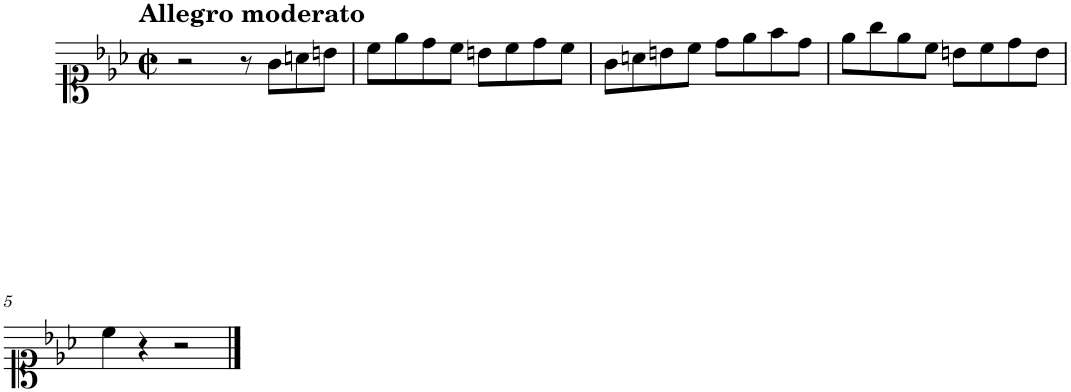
**kern
*part1
*staff1
*I"Piano
*I'Pno.
*clefC1
*k[b-e-a-]
*M2/2
*met(c|)
=1
!LO:TX:a:B:t=Allegro moderato
2r
8r
8g\L
8an\
8bn\J
=2
8cc\L
8ee-\
8dd\
8cc\J
8bn\L
8cc\
8dd\
8cc\J
=3
8g\L
8an\
8bn\
8cc\J
8dd\L
8ee-\
8ff\
8dd\J
=4
8ee-\L
8gg\
8ee-\
8cc\J
8bn\L
8cc\
8dd\
8b\J
!!LO:LB:g=z
=5
4cc\
4r
2r
==
*-
